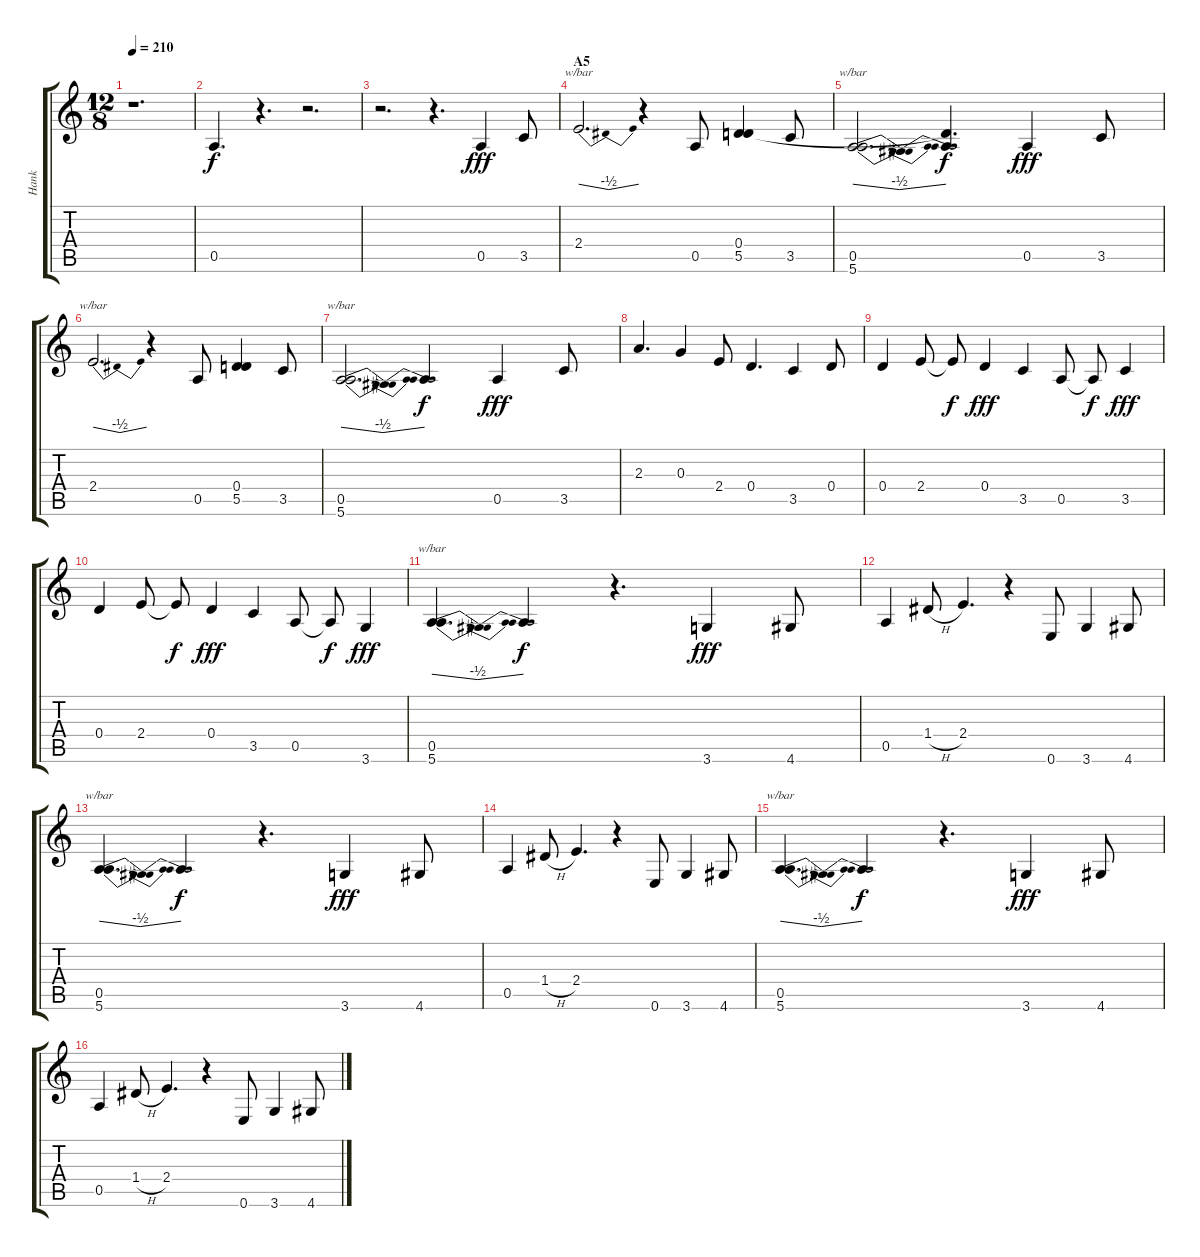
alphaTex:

\track ("Hank" "Hank") {instrument electricguitarclean}
\staff {score tabs}
\tuning (E4 B3 G3 D3 A2 E2) {hide}
\ts (12 8)
\tempo 210
\clef g2
\ks c
r.1{d dy fff} |
0.5.4{d dy f} r.4{d} r.2{d} |
r.2{d volume 16 balance 4 instrument acousticguitarsteel} r.4{d} 0.5.4{dy fff} 3.5.8 |
\section ("" "A5")
2.4.2{d tbe (dip default 0 0 30 -2 60 0)} r.4 0.5.8 (0.4 5.5).4 3.5.8 |
(0.5 5.6).2{d tbe (dip default 0 0 30 -2 60 0)} (0.4{t} 0.5{t}).4{d dy f} 0.5.4{dy fff} 3.5.8 |
2.4.2{d tbe (dip default 0 0 30 -2 60 0)} r.4 0.5.8 (0.4 5.5).4 3.5.8 |
(0.5 5.6).2{d tbe (dip default 0 0 30 -2 60 0)} 0.5{t}.4{d dy f} 0.5.4{dy fff} 3.5.8 |
2.3.4{d} 0.3.4 2.4.8 0.4.4{d} 3.5.4 0.4.8 |
0.4.4 2.4.8 2.4{t}.8{dy f} 0.4.4{dy fff} 3.5.4 0.5.8 0.5{t}.8{dy f} 3.5.4{dy fff} |
0.4.4 2.4.8 2.4{t}.8{dy f} 0.4.4{dy fff} 3.5.4 0.5.8 0.5{t}.8{dy f} 3.6.4{dy fff} |
(0.5 5.6).4{d tbe (dip default 0 0 30 -2 60 0)} 0.5{t}.4{d dy f} r.4{d} 3.6.4{dy fff} 4.6.8 |
0.5.4 1.4{h}.8 2.4.4{d} r.4 0.6.8 3.6.4 4.6.8 |
(0.5 5.6).4{d tbe (dip default 0 0 30 -2 60 0)} 0.5{t}.4{d dy f} r.4{d} 3.6.4{dy fff} 4.6.8 |
0.5.4 1.4{h}.8 2.4.4{d} r.4 0.6.8 3.6.4 4.6.8 |
(0.5 5.6).4{d tbe (dip default 0 0 30 -2 60 0)} 0.5{t}.4{d dy f} r.4{d} 3.6.4{dy fff} 4.6.8 |
0.5.4 1.4{h}.8 2.4.4{d} r.4 0.6.8 3.6.4 4.6.8
